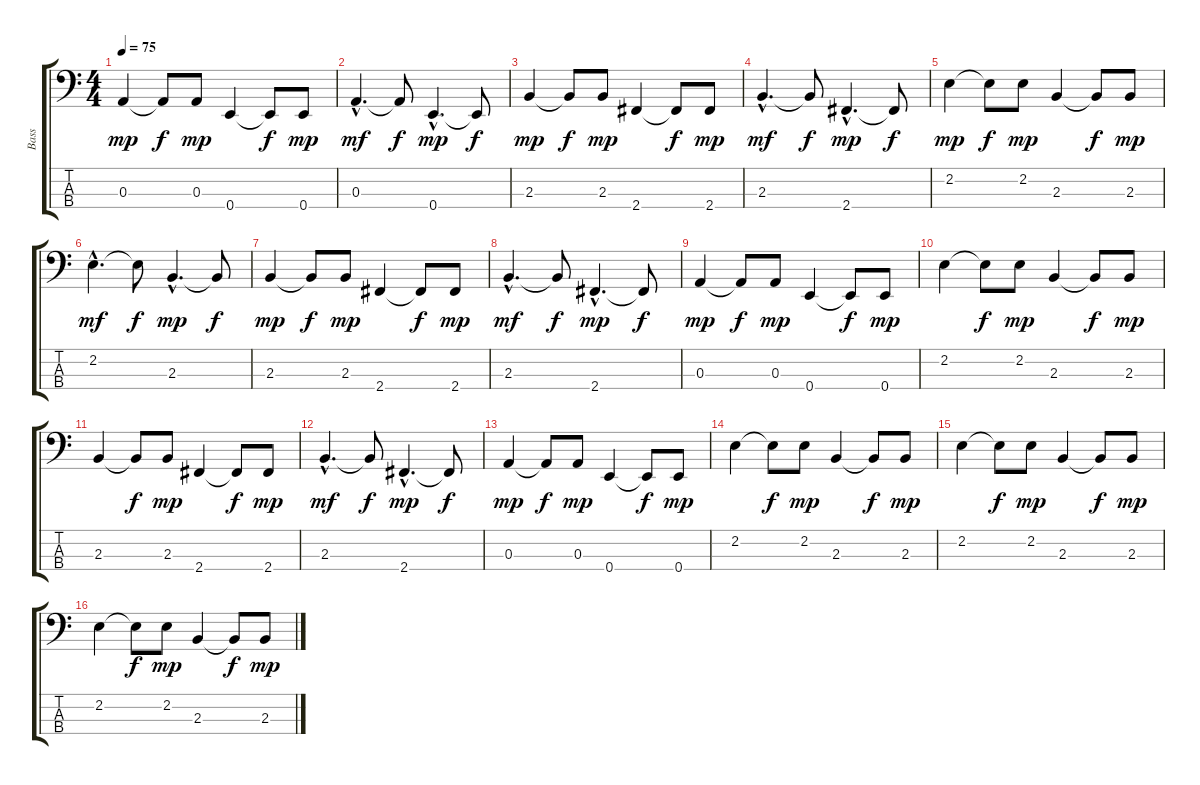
\track ("Bass   " "Bass   ") {instrument acousticbass}
\staff {score tabs}
\tuning (G2 D2 A1 E1) {hide}
\ts (4 4)
\tempo 75
\clef f4
\ks c
0.3.4{dy mp} 0.3{t}.8{dy f} 0.3.8{dy mp} 0.4.4 0.4{t}.8{dy f} 0.4.8{dy mp} |
0.3{hac}.4{d dy mf} 0.3{t}.8{dy f} 0.4{hac}.4{d dy mp} 0.4{t}.8{dy f} |
2.3.4{dy mp} 2.3{t}.8{dy f} 2.3.8{dy mp} 2.4.4 2.4{t}.8{dy f} 2.4.8{dy mp} |
2.3{hac}.4{d dy mf} 2.3{t}.8{dy f} 2.4{hac}.4{d dy mp} 2.4{t}.8{dy f} |
2.2.4{dy mp} 2.2{t}.8{dy f} 2.2.8{dy mp} 2.3.4 2.3{t}.8{dy f} 2.3.8{dy mp} |
2.2{hac}.4{d dy mf} 2.2{t}.8{dy f} 2.3{hac}.4{d dy mp} 2.3{t}.8{dy f} |
2.3.4{dy mp} 2.3{t}.8{dy f} 2.3.8{dy mp} 2.4.4 2.4{t}.8{dy f} 2.4.8{dy mp} |
2.3{hac}.4{d dy mf} 2.3{t}.8{dy f} 2.4{hac}.4{d dy mp} 2.4{t}.8{dy f} |
0.3.4{dy mp} 0.3{t}.8{dy f} 0.3.8{dy mp} 0.4.4 0.4{t}.8{dy f} 0.4.8{dy mp} |
2.2.4 2.2{t}.8{dy f} 2.2.8{dy mp} 2.3.4 2.3{t}.8{dy f} 2.3.8{dy mp} |
2.3.4 2.3{t}.8{dy f} 2.3.8{dy mp} 2.4.4 2.4{t}.8{dy f} 2.4.8{dy mp} |
2.3{hac}.4{d dy mf} 2.3{t}.8{dy f} 2.4{hac}.4{d dy mp} 2.4{t}.8{dy f} |
0.3.4{dy mp} 0.3{t}.8{dy f} 0.3.8{dy mp} 0.4.4 0.4{t}.8{dy f} 0.4.8{dy mp} |
2.2.4 2.2{t}.8{dy f} 2.2.8{dy mp} 2.3.4 2.3{t}.8{dy f} 2.3.8{dy mp} |
2.2.4 2.2{t}.8{dy f} 2.2.8{dy mp} 2.3.4 2.3{t}.8{dy f} 2.3.8{dy mp} |
2.2.4 2.2{t}.8{dy f} 2.2.8{dy mp} 2.3.4 2.3{t}.8{dy f} 2.3.8{dy mp}
